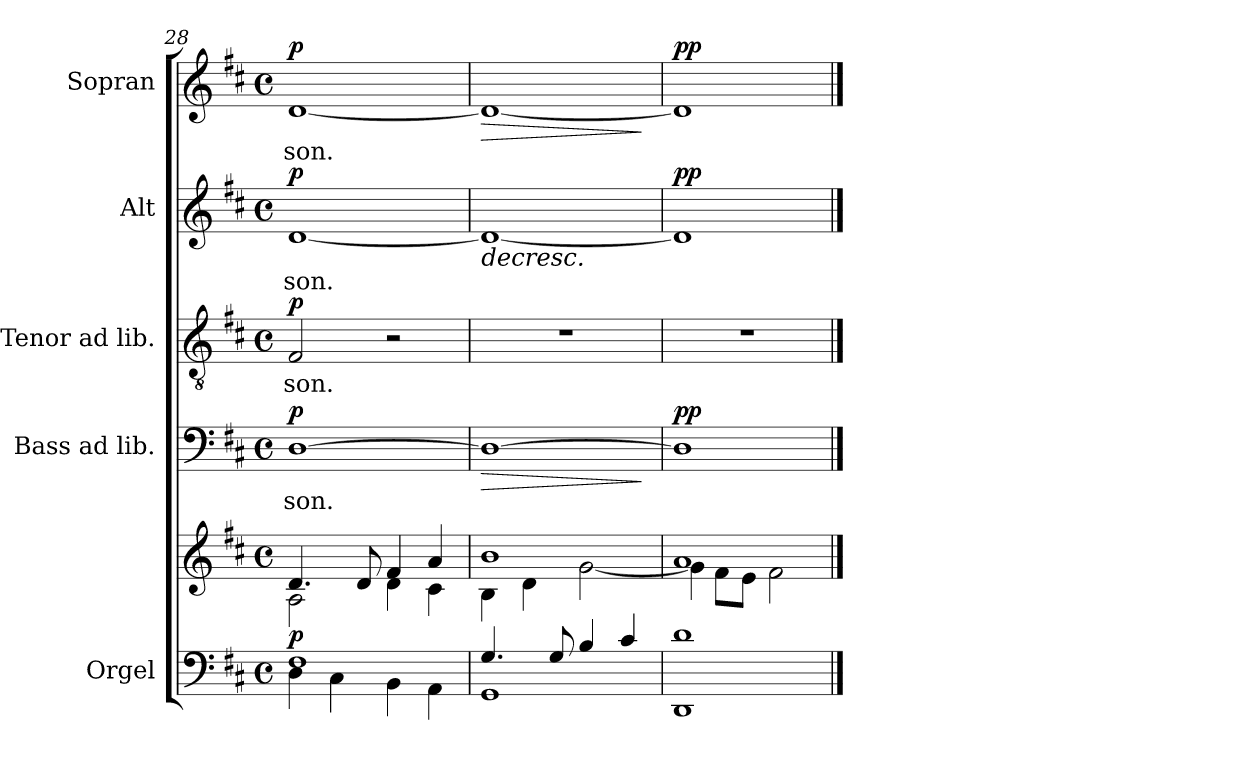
**kern	**kern	**dynam	**kern	**text	**dynam	**kern	**text	**dynam	**kern	**text	**dynam	**kern	**text	**dynam
*part5	*part5	*part5	*part4	*part4	*part4	*part3	*part3	*part3	*part2	*part2	*part2	*part1	*part1	*part1
*staff6	*staff5	*staff5/6	*staff4	*staff4	*staff4	*staff3	*staff3	*staff3	*staff2	*staff2	*staff2	*staff1	*staff1	*staff1
*I"Orgel	*	*	*I"Bass ad lib.	*	*	*I"Tenor ad lib.	*	*	*I"Alt	*	*	*I"Sopran	*	*
*I'Org.	*	*	*I'B.	*	*	*I'T.	*	*	*I'A.	*	*	*I'S.	*	*
*clefF4	*clefG2	*	*clefF4	*	*	*clefGv2	*	*	*clefG2	*	*	*clefG2	*	*
*k[f#c#]	*k[f#c#]	*	*k[f#c#]	*	*	*k[f#c#]	*	*	*k[f#c#]	*	*	*k[f#c#]	*	*
*D:	*D:	*	*D:	*	*	*D:	*	*	*D:	*	*	*D:	*	*
*M4/4	*M4/4	*	*M4/4	*	*	*M4/4	*	*	*M4/4	*	*	*M4/4	*	*
*met(c)	*met(c)	*	*met(c)	*	*	*met(c)	*	*	*met(c)	*	*	*met(c)	*	*
=28	=28	=28	=28	=28	=28	=28	=28	=28	=28	=28	=28	=28	=28	=28
*^	*^	*	*	*	*	*	*	*	*	*	*	*	*	*
!	!	!	!	!LO:DY:b	!	!LO:LY:b	!LO:DY:a	!	!LO:LY:b	!LO:DY:a	!	!LO:LY:b	!LO:DY:a	!	!LO:LY:b	!LO:DY:a
1F#	4D\	4.d/	2A\	p	[1D	-son.	p	2F#/	-son.	p	[1d	-son.	p	[1d	-son.	p
.	4C#\	.	.	.	.	.	.	.	.	.	.	.	.	.	.	.
.	.	8d/	.	.	.	.	.	.	.	.	.	.	.	.	.	.
.	4BB\	4f#/	4d\	.	.	.	.	2r	.	.	.	.	.	.	.	.
.	4AA\	4a/	4c#\	.	.	.	.	.	.	.	.	.	.	.	.	.
=29	=29	=29	=29	=29	=29	=29	=29	=29	=29	=29	=29	=29	=29	=29	=29	=29
!	!	!	!	!	!	!	!LO:HP:b	!	!	!	!	!	!LO:HP:b	!	!	!LO:HP:b
4.G/	1GG	1b	4B\	.	1D_	.	>	1r	.	.	1d_	.	>	1d_	.	>
.	.	.	4d\	.	.	.	.	.	.	.	.	.	.	.	.	.
8G/	.	.	.	.	.	.	.	.	.	.	.	.	.	.	.	.
4B/	.	.	[<2g\	.	.	.	.	.	.	.	.	.	.	.	.	.
4c#/	.	.	.	.	.	.	.	.	.	.	.	.	.	.	.	.
*v	*v	*	*	*	*	*	*	*	*	*	*	*	*	*	*	*
*	*v	*v	*	*	*	*	*	*	*	*	*	*	*	*	*
.	.	.	.	.	]	.	.	.	.	.	.	.	.	]
=30	=30	=30	=30	=30	=30	=30	=30	=30	=30	=30	=30	=30	=30	=30
*^	*^	*	*	*	*	*	*	*	*	*	*	*	*	*
!	!	!	!	!	!	!	!LO:DY:a	!	!	!	!	!	!LO:DY:a	!	!	!LO:DY:a
1d	1DD	1a	4g\]	.	1D]	.	pp	1r	.	.	1d]	.	pp	1d]	.	pp
.	.	.	8f#\L	.	.	.	.	.	.	.	.	.	.	.	.	.
.	.	.	8e\J	.	.	.	.	.	.	.	.	.	.	.	.	.
.	.	.	2f#\	.	.	.	.	.	.	.	.	.	.	.	.	.
*v	*v	*	*	*	*	*	*	*	*	*	*	*	*	*	*	*
*	*v	*v	*	*	*	*	*	*	*	*	*	*	*	*	*
.	.	.	.	.	.	.	.	.	.	.	]	.	.	.
==	==	==	==	==	==	==	==	==	==	==	==	==	==	==
*-	*-	*-	*-	*-	*-	*-	*-	*-	*-	*-	*-	*-	*-	*-
